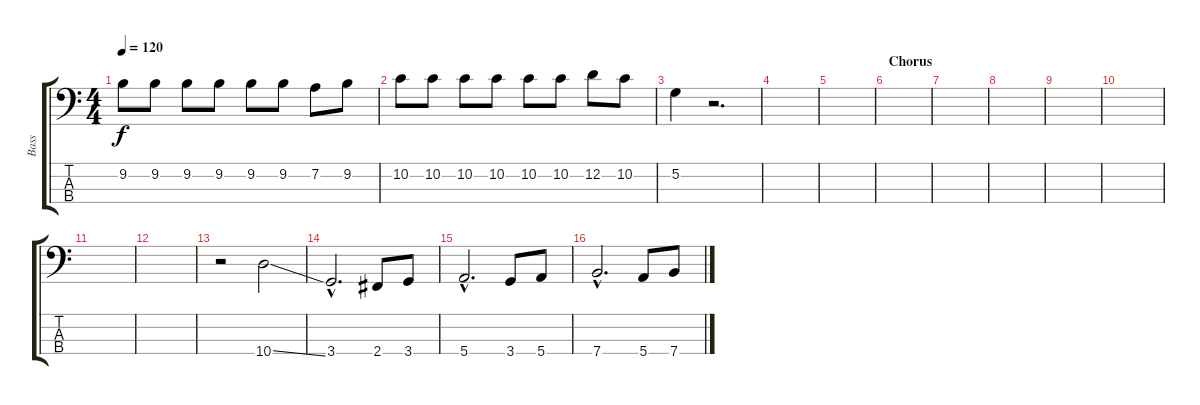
\track ("Bass" "Bass") {instrument electricbassfinger}
\staff {score tabs}
\tuning (G2 D2 A1 E1) {hide}
\ts (4 4)
\tempo 120
\clef f4
\ks c
9.2.8{dy f} 9.2.8 9.2.8 9.2.8 9.2.8 9.2.8 7.2.8 9.2.8 |
10.2.8 10.2.8 10.2.8 10.2.8 10.2.8 10.2.8 12.2.8 10.2.8 |
5.2.4 r.2{d} |
|
|
\section ("" "Chorus")
|
|
|
|
|
|
|
r.2 10.4{ss}.2 |
3.4{hac}.2{d} 2.4.8 3.4.8 |
5.4{hac}.2{d} 3.4.8 5.4.8 |
7.4{hac}.2{d} 5.4.8 7.4.8
